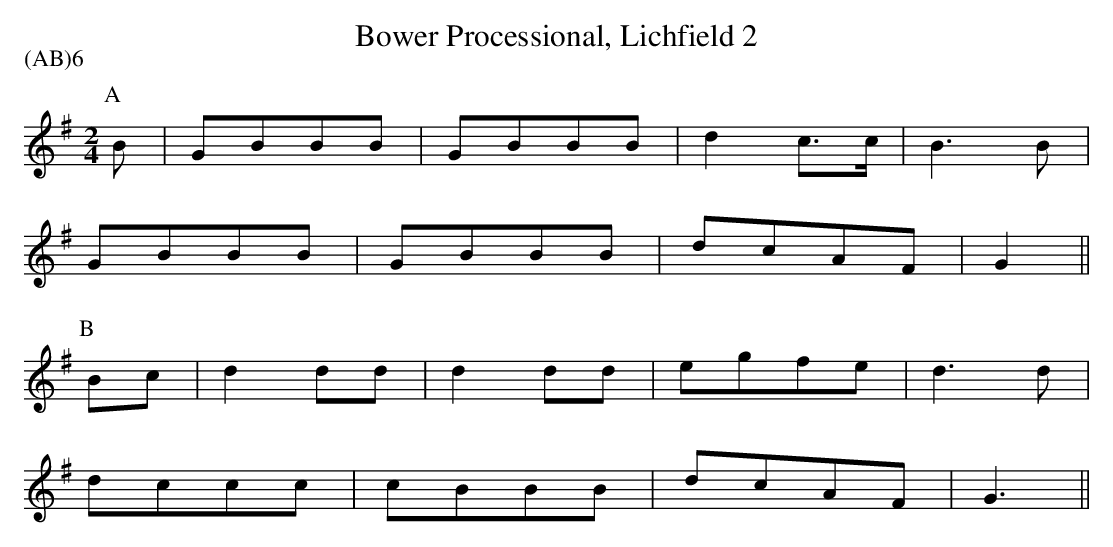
X:1
T:Bower Processional, Lichfield 2
M:2/4
L:1/8
P:(AB)6
K:G
P:A
B|GBBB|GBBB|d2c>c|B3B|
GBBB|GBBB|dcAF |G2 ||
P:B
Bc|d2dd|d2dd|egfe |d3d|
dccc|cBBB|dcAF |G3 ||
